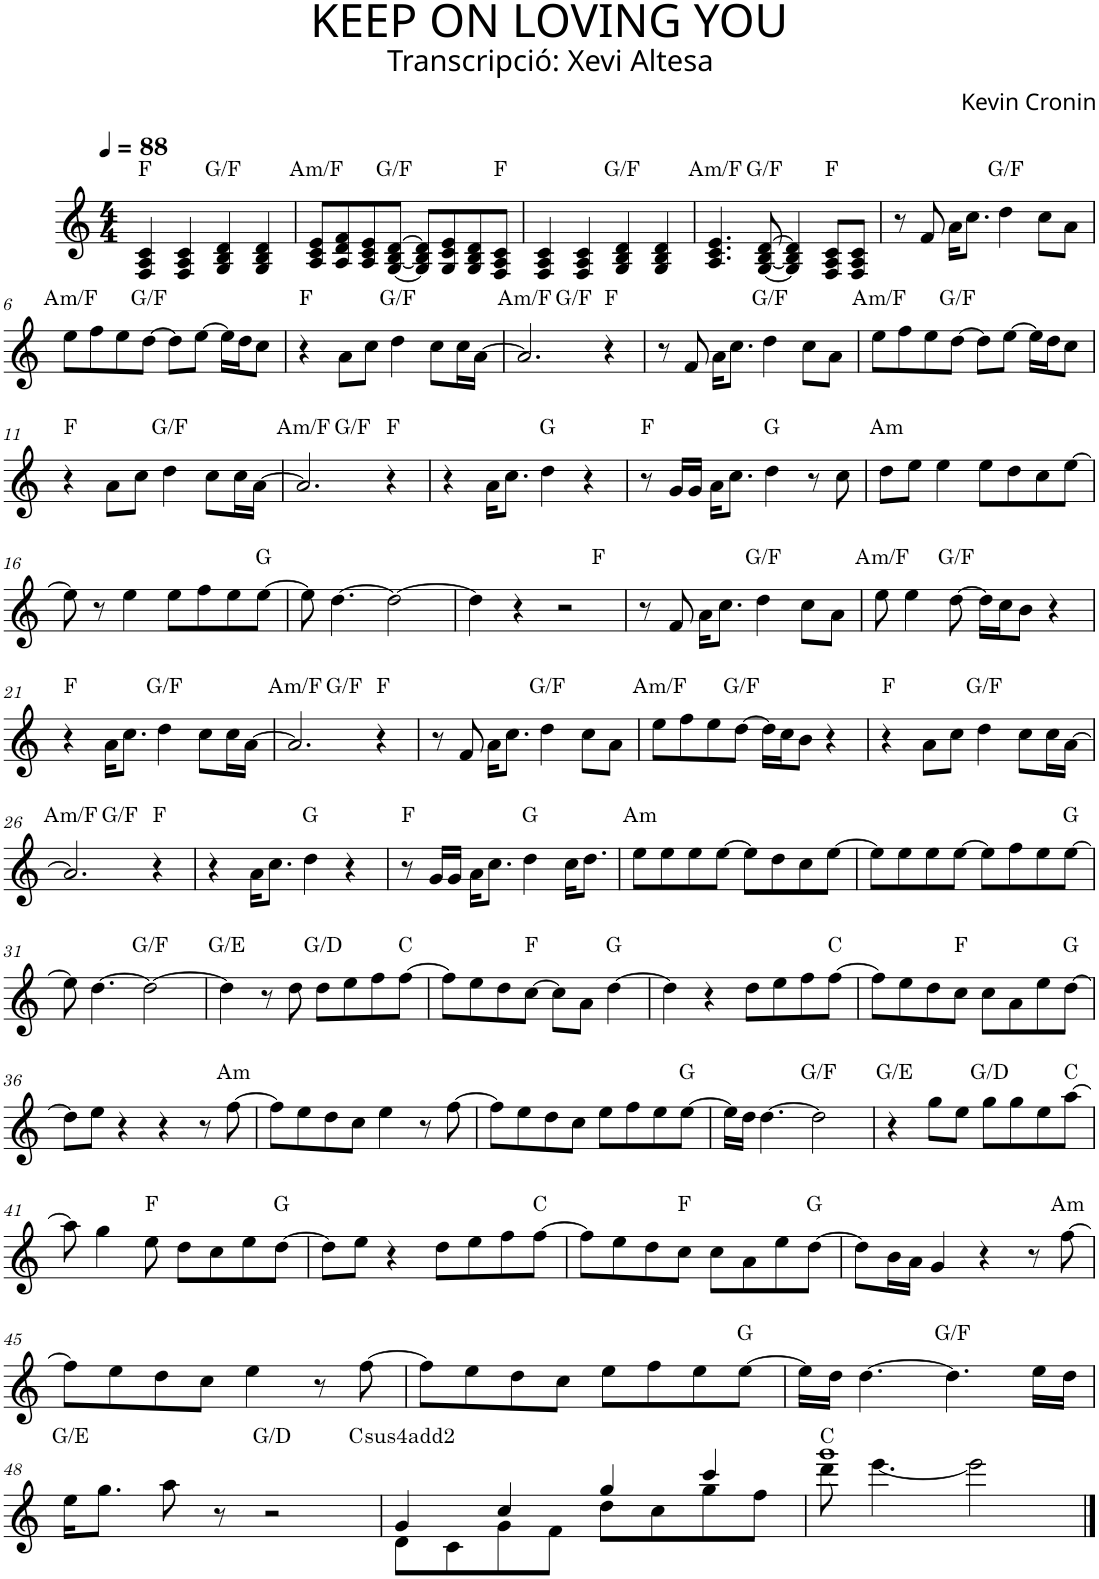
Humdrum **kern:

**kern	**harte
*part1	*part1
*staff1	*
*I"P1	*
*clefG2	*
*k[]	*
*M4/4	*
*MM88	*
=1	=1
4F/ 4A/ 4c/	F:maj
4F/ 4A/ 4c/	.
4G/ 4B/ 4d/	G:maj/b7
4G/ 4B/ 4d/	.
=2	=2
!	!LO:H:kt=m
8A/ 8c/ 8e/L	A:min/b6
8A/ 8d/ 8f/	.
8A/ 8c/ 8e/	.
[<8G/ [<8B/ [>8d/J	G:maj/b7
8G/] 8B/] 8d/]L	.
8G/ 8c/ 8e/	.
8G/ 8B/ 8d/	.
8F/ 8A/ 8c/J	F:maj
=3	=3
4F/ 4A/ 4c/	.
4F/ 4A/ 4c/	.
4G/ 4B/ 4d/	G:maj/b7
4G/ 4B/ 4d/	.
=4	=4
!	!LO:H:kt=m
4.A/ 4.c/ 4.e/	A:min/b6
[<8G/ [<8B/ [>8d/	G:maj/b7
4G/] 4B/] 4d/]	.
8F/ 8A/ 8c/L	F:maj
8F/ 8A/ 8c/J	.
=5	=5
8r	.
8f/	.
16a\KL	.
8.cc\J	.
4dd\	G:maj/b7
8cc\L	.
8a\J	.
!!LO:LB:g=z
=6	=6
!	!LO:H:kt=m
8ee\L	A:min/b6
8ff\	.
8ee\	.
[>8dd\J	G:maj/b7
8dd\L]	.
[>8ee\J	.
16ee\LL]	.
16dd\J	.
8cc\J	.
=7	=7
4r	F:maj
8a\L	.
8cc\J	.
4dd\	G:maj/b7
8cc\L	.
16cc\L	.
[>16a\JJ	.
=8	=8
!	!LO:H:kt=m
*^	*
2.a/]	4.ryy	A:min/b6
.	2ryy	G:maj/b7
4r	.	F:maj
.	8ryy	.
*v	*v	*
=9	=9
8r	.
8f/	.
16a\KL	.
8.cc\J	.
4dd\	G:maj/b7
8cc\L	.
8a\J	.
=10	=10
!	!LO:H:kt=m
8ee\L	A:min/b6
8ff\	.
8ee\	.
[>8dd\J	G:maj/b7
8dd\L]	.
[>8ee\J	.
16ee\LL]	.
16dd\J	.
8cc\J	.
!!LO:LB:g=z
=11	=11
4r	F:maj
8a\L	.
8cc\J	.
4dd\	G:maj/b7
8cc\L	.
16cc\L	.
[>16a\JJ	.
=12	=12
!	!LO:H:kt=m
*^	*
2.a/]	4.ryy	A:min/b6
.	2ryy	G:maj/b7
4r	.	F:maj
.	8ryy	.
*v	*v	*
=13	=13
4r	.
16a\KL	.
8.cc\J	.
4dd\	G:maj
4r	.
=14	=14
8r	F:maj
16g/LL	.
16g/JJ	.
16a\KL	.
8.cc\J	.
4dd\	G:maj
8r	.
8cc\	.
=15	=15
!	!LO:H:kt=m
8dd\L	A:min
8ee\J	.
4ee\	.
8ee\L	.
8dd\	.
8cc\	.
[>8ee\J	.
!!LO:LB:g=z
=16	=16
8ee\]	.
8r	.
4ee\	.
8ee\L	.
8ff\	.
8ee\	.
[>8ee\J	G:maj
=17	=17
8ee\]	.
[>4.dd\	.
2dd\_	.
=18	=18
*^	*
4dd\]	2.ryy	.
4r	.	.
2r	.	.
.	4ryy	F:maj
*v	*v	*
=19	=19
8r	.
8f/	.
16a\KL	.
8.cc\J	.
4dd\	G:maj/b7
8cc\L	.
8a\J	.
=20	=20
!	!LO:H:kt=m
8ee\	A:min/b6
4ee\	.
[>8dd\	G:maj/b7
16dd\LL]	.
16cc\J	.
8b\J	.
4r	.
!!LO:LB:g=z
=21	=21
4r	F:maj
16a\KL	.
8.cc\J	.
4dd\	G:maj/b7
8cc\L	.
16cc\L	.
[>16a\JJ	.
=22	=22
!	!LO:H:kt=m
*^	*
2.a/]	4.ryy	A:min/b6
.	2ryy	G:maj/b7
4r	.	F:maj
.	8ryy	.
*v	*v	*
=23	=23
8r	.
8f/	.
16a\KL	.
8.cc\J	.
4dd\	G:maj/b7
8cc\L	.
8a\J	.
=24	=24
!	!LO:H:kt=m
8ee\L	A:min/b6
8ff\	.
8ee\	.
[>8dd\J	G:maj/b7
16dd\LL]	.
16cc\J	.
8b\J	.
4r	.
=25	=25
4r	F:maj
8a\L	.
8cc\J	.
4dd\	G:maj/b7
8cc\L	.
16cc\L	.
[>16a\JJ	.
!!LO:LB:g=z
=26	=26
!	!LO:H:kt=m
*^	*
2.a/]	4.ryy	A:min/b6
.	2ryy	G:maj/b7
4r	.	F:maj
.	8ryy	.
*v	*v	*
=27	=27
4r	.
16a\KL	.
8.cc\J	.
4dd\	G:maj
4r	.
=28	=28
8r	F:maj
16g/LL	.
16g/JJ	.
16a\KL	.
8.cc\J	.
4dd\	G:maj
16cc\KL	.
8.dd\J	.
=29	=29
!	!LO:H:kt=m
8ee\L	A:min
8ee\	.
8ee\	.
[>8ee\J	.
8ee\L]	.
8dd\	.
8cc\	.
[>8ee\J	.
=30	=30
8ee\L]	.
8ee\	.
8ee\	.
[>8ee\J	.
8ee\L]	.
8ff\	.
8ee\	.
[>8ee\J	G:maj
!!LO:LB:g=z
=31	=31
8ee\]	.
[>4.dd\	.
2dd\_	G:maj/b7
=32	=32
4dd\]	G:maj/6
8r	.
8dd\	.
8dd\L	G:maj/5
8ee\	.
8ff\	.
[>8ff\J	C:maj
=33	=33
8ff\L]	.
8ee\	.
8dd\	.
[>8cc\J	F:maj
8cc\L]	.
8a\J	.
[>4dd\	G:maj
=34	=34
4dd\]	.
4r	.
8dd\L	.
8ee\	.
8ff\	.
[>8ff\J	C:maj
=35	=35
8ff\L]	.
8ee\	.
8dd\	.
8cc\J	F:maj
8cc\L	.
8a\	.
8ee\	.
[>8dd\J	G:maj
!!LO:LB:g=z
=36	=36
8dd\L]	.
8ee\J	.
4r	.
4r	.
8r	.
!	!LO:H:kt=m
[>8ff\	A:min
=37	=37
8ff\L]	.
8ee\	.
8dd\	.
8cc\J	.
4ee\	.
8r	.
[>8ff\	.
=38	=38
8ff\L]	.
8ee\	.
8dd\	.
8cc\J	.
8ee\L	.
8ff\	.
8ee\	.
[>8ee\J	G:maj
=39	=39
16ee\LL]	.
16dd\JJ	.
[>4.dd\	.
2dd\]	G:maj/b7
=40	=40
4r	G:maj/6
8gg\L	.
8ee\J	.
8gg\L	G:maj/5
8gg\	.
8ee\	.
[>8aa\J	C:maj
!!LO:LB:g=z
=41	=41
8aa\]	.
4gg\	.
8ee\	F:maj
8dd\L	.
8cc\	.
8ee\	.
[>8dd\J	G:maj
=42	=42
8dd\L]	.
8ee\J	.
4r	.
8dd\L	.
8ee\	.
8ff\	.
[>8ff\J	C:maj
=43	=43
8ff\L]	.
8ee\	.
8dd\	.
8cc\J	F:maj
8cc\L	.
8a\	.
8ee\	.
[>8dd\J	G:maj
=44	=44
8dd\L]	.
16b\L	.
16a\JJ	.
4g/	.
4r	.
8r	.
!	!LO:H:kt=m
[>8ff\	A:min
!!LO:LB:g=z
=45	=45
8ff\L]	.
8ee\	.
8dd\	.
8cc\J	.
4ee\	.
8r	.
[>8ff\	.
=46	=46
8ff\L]	.
8ee\	.
8dd\	.
8cc\J	.
8ee\L	.
8ff\	.
8ee\	.
[>8ee\J	G:maj
=47	=47
16ee\LL]	.
16dd\JJ	.
[>4.dd\	.
4.dd\]	G:maj/b7
16ee\LL	.
16dd\JJ	.
!!LO:LB:g=z
=48	=48
16ee\KL	G:maj/6
8.gg\J	.
8aa\	.
8r	.
2r	G:maj/5
=49	=49
*^	*
!	!	!LO:H:kt=4
4g/	8d\L	C:sus4(2)
.	8c\	.
4cc/	8g\	.
.	8f\J	.
4gg/	8dd\L	.
.	8cc\	.
4ccc/	8gg\	.
.	8ff\J	.
=50	=50	=50
1ggg	8ddd\	C:maj
.	[<4.eee\	.
.	2eee\]	.
*v	*v	*
==	==
*-	*-
